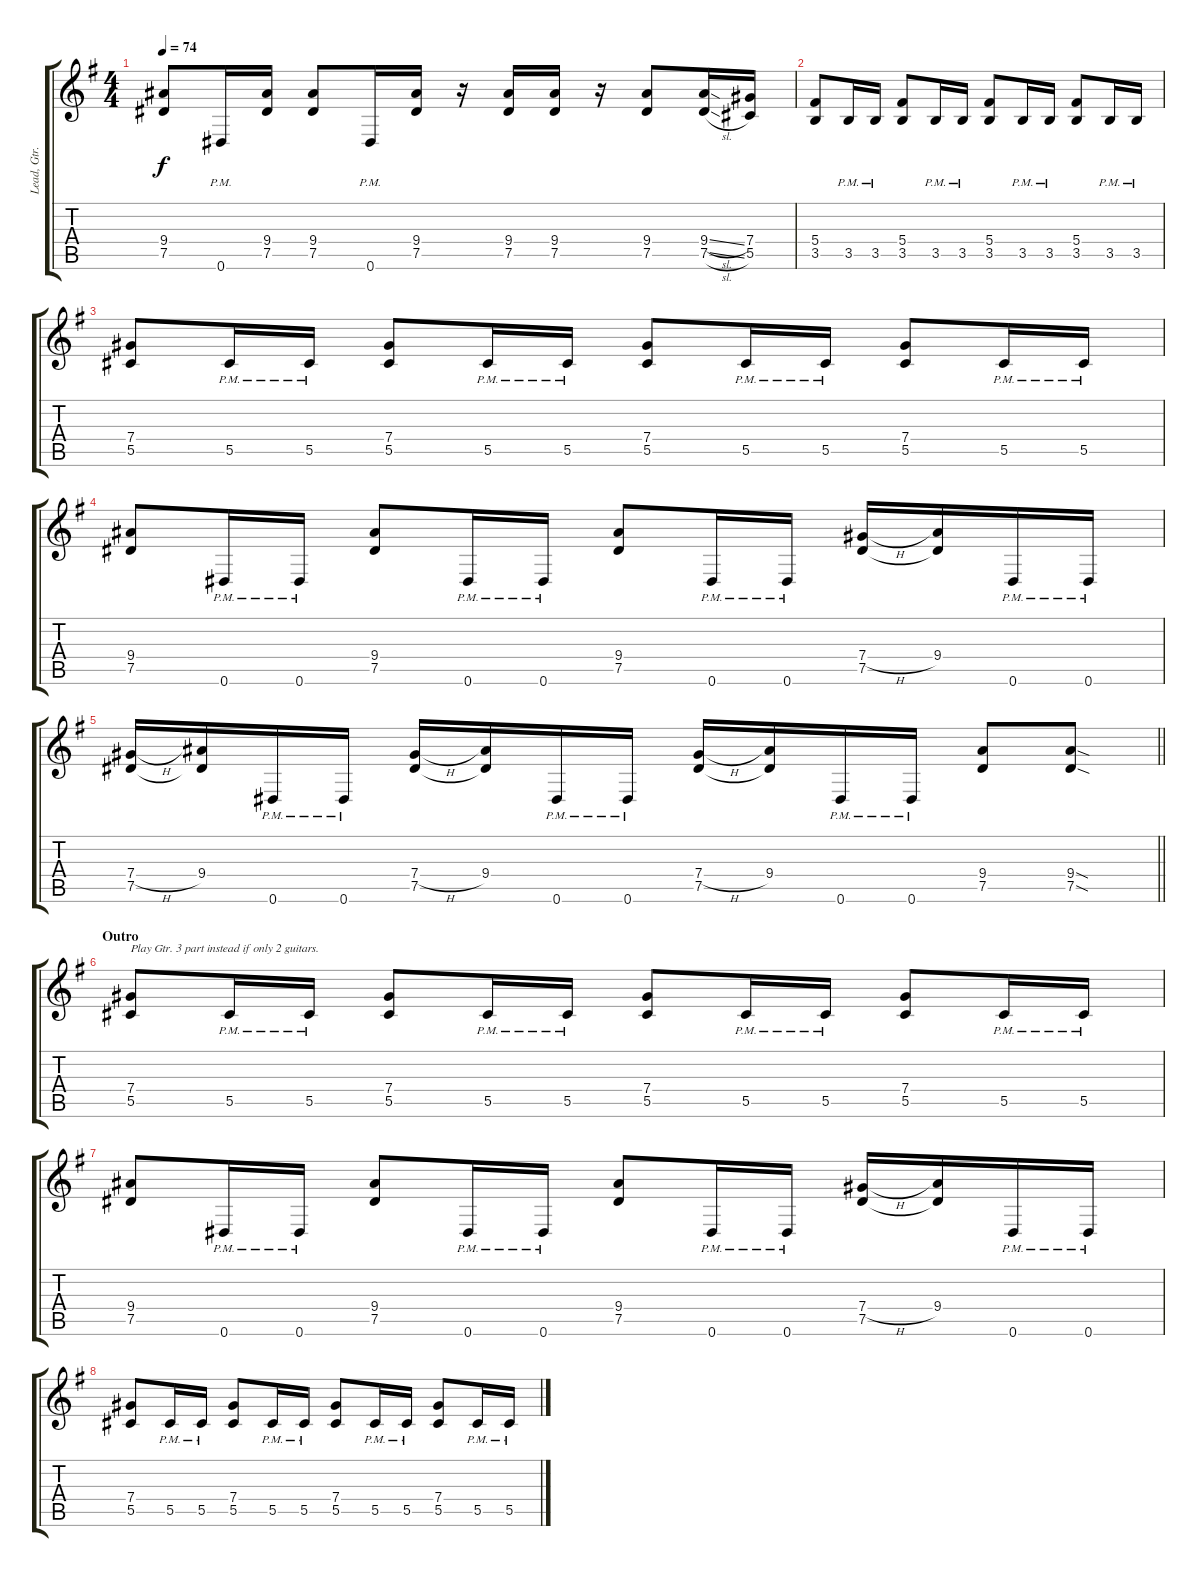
\track ("Lead, Gtr.2, Hammett " "Lead, Gtr.") {instrument distortionguitar}
\staff {score tabs}
\tuning (Eb4 Bb3 Gb3 Db3 Ab2 Eb2) {hide}
\ts (4 4)
\tempo 74
\clef g2
\ks g
(9.4 7.5).8{dy f} 0.6{pm}.16 (9.4 7.5).16 (9.4 7.5).8 0.6{pm}.16 (9.4 7.5).16 r.16 (9.4 7.5).16 (9.4 7.5).16 r.16 (9.4 7.5).8 (9.4{sl} 7.5{sl}).16 (7.4 5.5).16 |
(5.4 3.5).8 3.5{pm}.16 3.5{pm}.16 (5.4 3.5).8 3.5{pm}.16 3.5{pm}.16 (5.4 3.5).8 3.5{pm}.16 3.5{pm}.16 (5.4 3.5).8 3.5{pm}.16 3.5{pm}.16 |
(7.4 5.5).8 5.5{pm}.16 5.5{pm}.16 (7.4 5.5).8 5.5{pm}.16 5.5{pm}.16 (7.4 5.5).8 5.5{pm}.16 5.5{pm}.16 (7.4 5.5).8 5.5{pm}.16 5.5{pm}.16 |
(9.4 7.5).8 0.6{pm}.16 0.6{pm}.16 (9.4 7.5).8 0.6{pm}.16 0.6{pm}.16 (9.4 7.5).8 0.6{pm}.16 0.6{pm}.16 (7.4{h} 7.5).16 (9.4 7.5{t}).16 0.6{pm}.16 0.6{pm}.16 |
\barLineRight lightlight
(7.4{h} 7.5).16 (9.4 7.5{t}).16 0.6{pm}.16 0.6{pm}.16 (7.4{h} 7.5).16 (9.4 7.5{t}).16 0.6{pm}.16 0.6{pm}.16 (7.4{h} 7.5).16 (9.4 7.5{t}).16 0.6{pm}.16 0.6{pm}.16 (9.4 7.5).8 (9.4{sod} 7.5{sod}).8 |
\section ("" "Outro")
(7.4 5.5).8{txt "Play Gtr. 3 part instead if only 2 guitars."} 5.5{pm}.16 5.5{pm}.16 (7.4 5.5).8 5.5{pm}.16 5.5{pm}.16 (7.4 5.5).8 5.5{pm}.16 5.5{pm}.16 (7.4 5.5).8 5.5{pm}.16 5.5{pm}.16 |
(9.4 7.5).8 0.6{pm}.16 0.6{pm}.16 (9.4 7.5).8 0.6{pm}.16 0.6{pm}.16 (9.4 7.5).8 0.6{pm}.16 0.6{pm}.16 (7.4{h} 7.5).16 (9.4 7.5{t}).16 0.6{pm}.16 0.6{pm}.16 |
(7.4 5.5).8 5.5{pm}.16 5.5{pm}.16 (7.4 5.5).8 5.5{pm}.16 5.5{pm}.16 (7.4 5.5).8 5.5{pm}.16 5.5{pm}.16 (7.4 5.5).8 5.5{pm}.16 5.5{pm}.16
